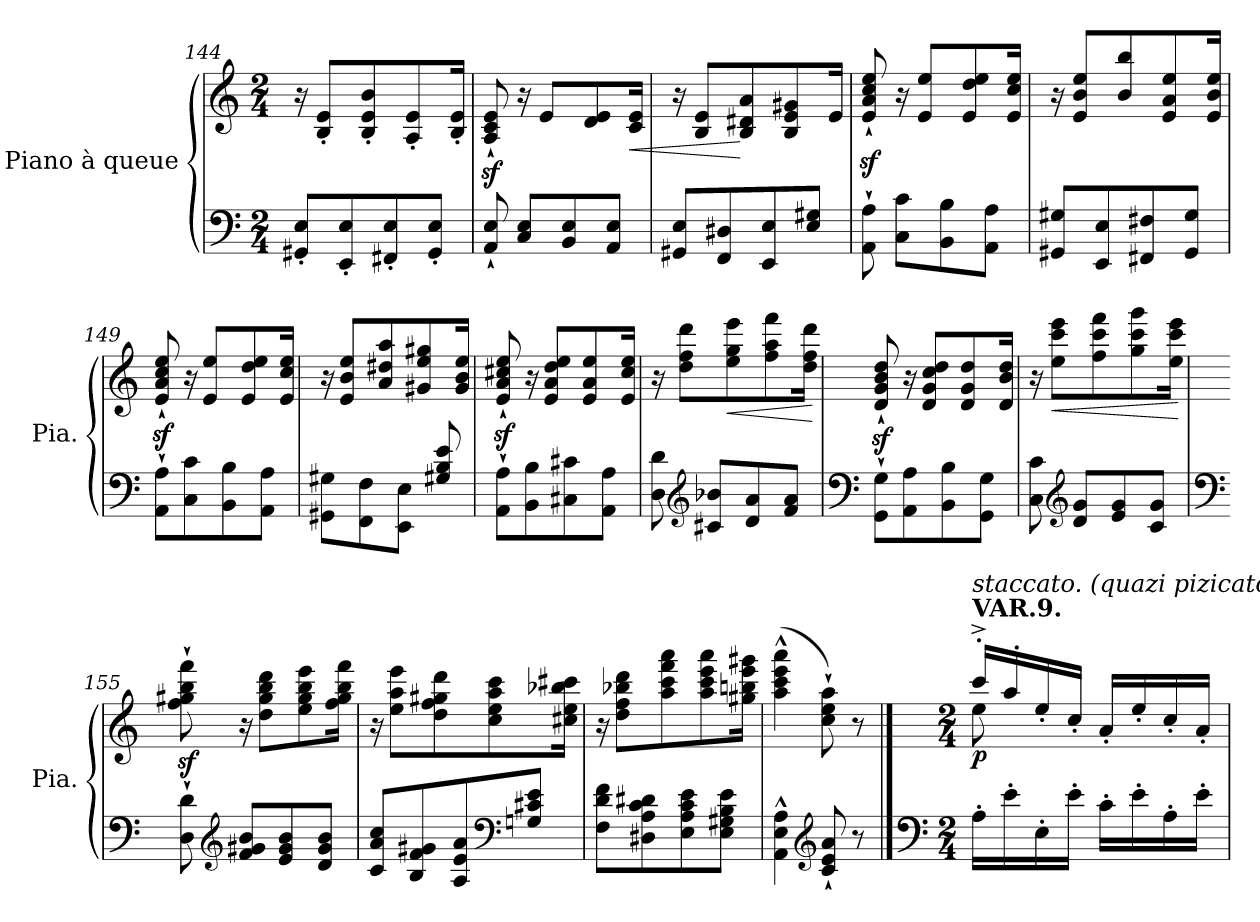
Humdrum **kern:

**kern	**kern	**dynam
*part1	*part1	*part1
*staff2	*staff1	*staff1/2
*I"Piano à queue	*	*
*I'Pia.	*	*
*clefF4	*clefG2	*
*k[]	*k[]	*
*M2/4	*M2/4	*
=144	=144	=144
8GG#X/' 8E/'L	16r	.
.	8B/' 8e/'L	.
8EE/' 8E/'	.	.
.	8B/' 8e/' 8b/'	.
8FF#X/' 8E/'	.	.
.	8A/' 8e/'	.
8GG#/' 8E/'J	.	.
.	16B/' 16e/'Jk	.
=145	=145	=145
8AA/` 8E/`	8A/z<` 8c/z<` 8e/z<`	.
8C/ 8E/L	16r	.
.	8e/L	.
8BB/ 8E/	.	.
.	8d/ 8e/	.
8AA/ 8E/J	.	.
!	!	!LO:HP:b
.	16c/ 16e/Jk	<
=146	=146	=146
8GG#X/ 8E/L	16r	.
.	8B/ 8e/L	.
8FF/ 8D#X/	.	.
.	8B/ 8d#X/ 8a/	[
8EE/ 8E/	.	.
.	8B/ 8e/ 8g#X/	.
8E/ 8G#X/J	.	.
.	16e/Jk	.
=147	=147	=147
8AA\` 8A\`	8e/z<` 8a/z<` 8cc/z<` 8ee/z<`	.
8C\ 8c\L	16r	.
.	8e/ 8ee/L	.
8BB\ 8B\	.	.
.	8e/ 8dd/ 8ee/	.
8AA\ 8A\J	.	.
.	16e/ 16cc/ 16ee/Jk	.
=148	=148	=148
8GG#X/ 8G#X/L	16r	.
.	8e/ 8b/ 8ee/L	.
8EE/ 8E/	.	.
.	8b/ 8bb/	.
8FF#X/ 8F#X/	.	.
.	8e/ 8a/ 8ee/	.
8GG#/ 8G#/J	.	.
.	16e/ 16b/ 16ee/Jk	.
!!LO:LB:g=z
=149	=149	=149
8AA\` 8A\`L	8e/z<` 8a/z<` 8cc/z<` 8ee/z<`	.
8C\ 8c\	16r	.
.	8e/ 8ee/L	.
8BB\ 8B\	.	.
.	8e/ 8dd/ 8ee/	.
8AA\ 8A\J	.	.
.	16e/ 16cc/ 16ee/Jk	.
=150	=150	=150
8GG#X\ 8G#X\L	16r	.
.	8e/ 8b/ 8ee/L	.
8FF\ 8F\	.	.
.	8a/ 8dd#X/ 8aa/	.
8EE\ 8E\J	.	.
.	8g#X/ 8ee/ 8gg#X/	.
8G#X/ 8B/ 8e/	.	.
.	16g#/ 16b/ 16ee/Jk	.
=151	=151	=151
8AA\` 8A\`L	8e/z<` 8a/z<` 8cc#X/z<` 8ee/z<`	.
8BB\ 8B\	16r	.
.	8e/ 8a/ 8dd/ 8ee/L	.
8C#X\ 8c#X\	.	.
.	8e/ 8a/ 8ee/	.
8AA\ 8A\J	.	.
.	16e/ 16cc#/ 16ee/Jk	.
=152	=152	=152
8D\ 8d\	16r	.
.	8dd\ 8ff\ 8ddd\L	.
*clefG2	*	*
8c#X/ 8b-X/L	.	.
!	!	!LO:HP:b
.	8ee\ 8gg\ 8eee\	<
8d/ 8a/	.	.
.	8ff\ 8aa\ 8fff\	.
8f/ 8a/J	.	.
.	16dd\ 16ff\ 16ddd\Jk	.
.	.	[
=153	=153	=153
*clefF4	*	*
8GG\` 8G\`L	8d/z<` 8g/z<` 8b/z<` 8dd/z<`	.
8AA\ 8A\	16r	.
.	8d/ 8g/ 8cc/ 8dd/L	.
8BB\ 8B\	.	.
.	8d/ 8g/ 8dd/	.
8GG\ 8G\J	.	.
.	16d/ 16b/ 16dd/Jk	.
!!LO:LB:g=z
=154	=154	=154
8C\ 8c\	16r	.
!	!	!LO:HP:b
.	8ee\ 8ccc\ 8eee\L	<
*clefG2	*	*
8d/ 8g/L	.	.
.	8ff\ 8ccc\ 8fff\	.
8e/ 8g/	.	.
.	8gg\ 8ccc\ 8ggg\	.
8c/ 8g/J	.	.
.	16ee\ 16ccc\ 16eee\Jk	.
.	.	[
=155	=155	=155
*clefF4	*	*
8D\` 8d\`	8ff\z<` 8gg#X\z<` 8bb\z<` 8fff\z<`	.
*clefG2	*	*
8f/ 8g#X/ 8b/L	16r	.
.	8dd\ 8gg#\ 8bb\ 8ddd\L	.
8e/ 8g#/ 8b/	.	.
.	8ee\ 8gg#\ 8bb\ 8eee\	.
8d/ 8g#/ 8b/J	.	.
.	16ff\ 16gg#\ 16bb\ 16fff\Jk	.
=156	=156	=156
!	!	!LO:DY:b
8c/ 8a/ 8cc/L	16r	other-dynamics
.	8ee\ 8aa\ 8eee\L	.
8B/ 8f/ 8g#X/	.	.
.	8dd\ 8ff\ 8gg#X\ 8ddd\	.
8A/ 8e/ 8a/	.	.
.	8cc\ 8ee\ 8aa\ 8ccc\	.
*clefF4	*	*
8Gn/ 8c#X/ 8e/J	.	.
.	16cc#X\ 16ee\ 16bb-X\ 16ccc#X\Jk	.
=157	=157	=157
8F\ 8d\ 8f\L	16r	.
.	8dd\ 8ff\ 8bb-X\ 8ddd\L	.
8D#X\ 8A\ 8c\ 8d#X\	.	.
.	8aa\ 8ccc\ 8fff\ 8aaa\	.
8E\ 8A\ 8c\ 8e\	.	.
.	8aa\ 8ccc\ 8eee\ 8aaa\	.
8E\ 8G#X\ 8B\ 8e\J	.	.
.	16gg#X\ 16bbn\ 16eee\ 16ggg#X\Jk	.
=158	=158	=158
4AA\^^ 4E\^^ 4A\^^	(4aa\^^ 4ccc\^^ 4eee\^^ 4aaa\^^	.
*clefG2	*	*
*	*MM70	*
8c/` 8e/` 8a/`	8cc\` 8ee\` 8aa\`)	.
*	*MM120	*
8r	8r	.
!!LO:PB:g=z
==159	==159	==159
*clefF4	*	*
*M2/4	*M2/4	*
*	*^	*
!	!LO:TX:a:B:t=VAR.9.	!	!
!	!LO:TX:a:i:t=staccato. (quazi pizicato.)	!	!
!	!	!	!LO:DY:b
16A'\LL	16ccc^'/LL	8ee:\	p
16e'\	16aa'/	.	.
16E'\	16ee'/	4.ryy	.
16e'\JJ	16cc'/JJ	.	.
16c'\LL	16a'/LL	.	.
16e'\	16ee'/	.	.
16A'\	16cc'/	.	.
16e'\JJ	16a'/JJ	.	.
*	*v	*v	*
=	=	=
*-	*-	*-
